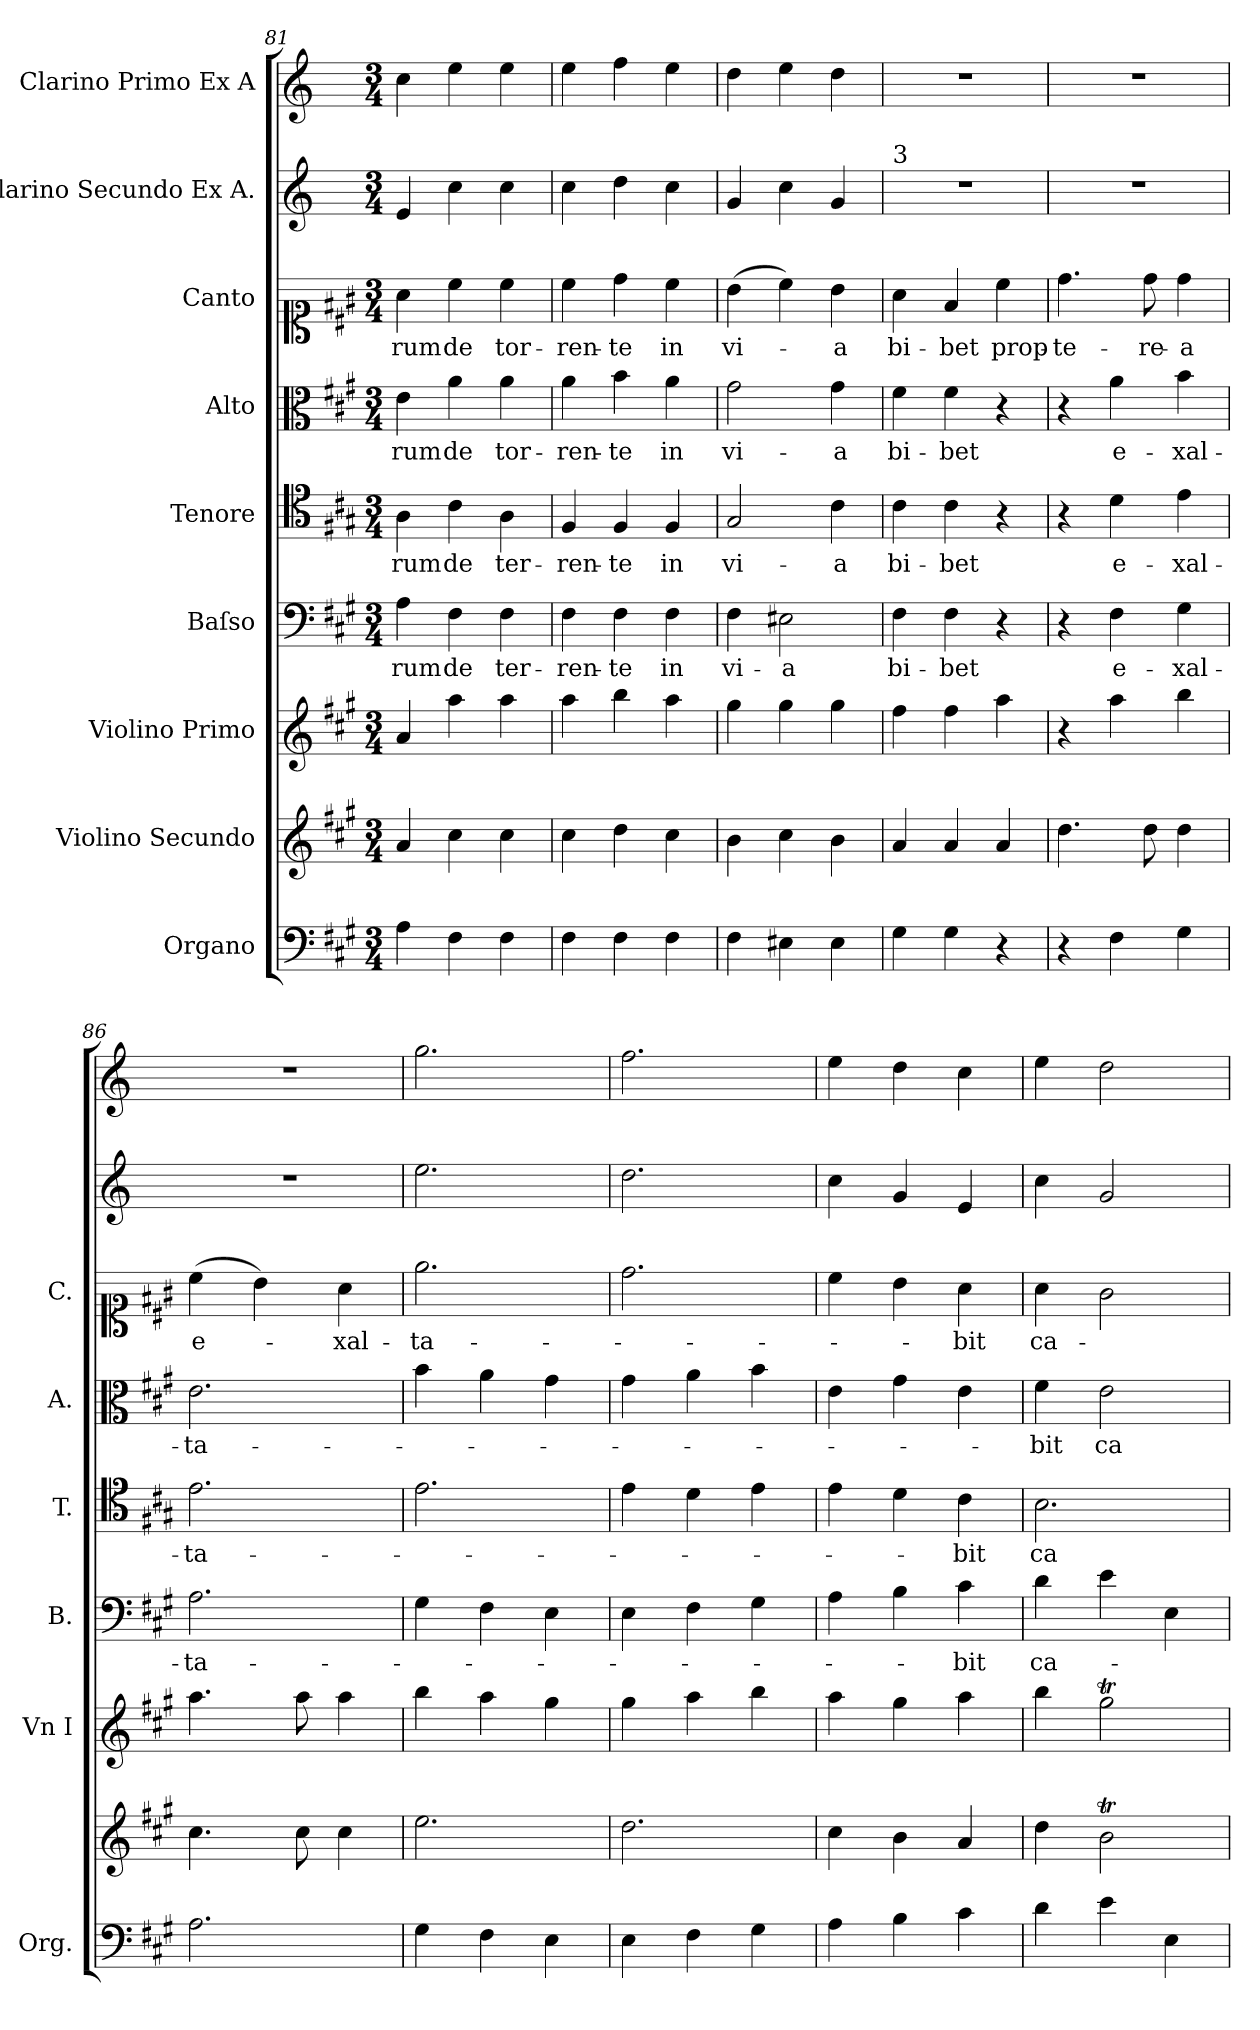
**kern	**kern	**kern	**kern	**text	**kern	**text	**kern	**text	**kern	**text	**kern	**kern
*part9	*part8	*part7	*part6	*part6	*part5	*part5	*part4	*part4	*part3	*part3	*part2	*part1
*staff9	*staff8	*staff7	*staff6	*staff6	*staff5	*staff5	*staff4	*staff4	*staff3	*staff3	*staff2	*staff1
*I"Organo	*I"Violino Secundo	*I"Violino Primo	*I"Baſso	*	*I"Tenore	*	*I"Alto	*	*I"Canto	*	*I"Clarino Secundo Ex A.	*I"Clarino Primo Ex A
*I'Org.	*	*I'Vn I	*I'B.	*	*I'T.	*	*I'A.	*	*I'C.	*	*	*
*clefF4	*clefG2	*clefG2	*clefF4	*	*clefC4	*	*clefC3	*	*clefC1	*	*clefG2	*clefG2
*	*	*	*	*	*	*	*	*	*	*	*ITrd2c3	*ITrd2c3
*k[f#c#g#]	*k[f#c#g#]	*k[f#c#g#]	*k[f#c#g#]	*	*k[f#c#g#]	*	*k[f#c#g#]	*	*k[f#c#g#]	*	*k[f#c#g#]	*k[f#c#g#]
*A:	*A:	*A:	*A:	*	*A:	*	*A:	*	*A:	*	*A:	*A:
*M3/4	*M3/4	*M3/4	*M3/4	*	*M3/4	*	*M3/4	*	*M3/4	*	*M3/4	*M3/4
=81	=81	=81	=81	=81	=81	=81	=81	=81	=81	=81	=81	=81
4A\	4a/	4a/	4A\	-rum	4A\	-rum	4e\	-rum	4a\	-rum	4c#/	4a\
4F#\	4cc#\	4aa\	4F#\	de	4c#\	de	4a\	de	4cc#\	de	4a\	4cc#\
4F#\	4cc#\	4aa\	4F#\	ter-	4A\	ter-	4a\	tor-	4cc#\	tor-	4a\	4cc#\
=82	=82	=82	=82	=82	=82	=82	=82	=82	=82	=82	=82	=82
4F#\	4cc#\	4aa\	4F#\	-ren-	4F#/	-ren-	4a\	-ren-	4cc#\	-ren-	4a\	4cc#\
4F#\	4dd\	4bb\	4F#\	-te	4F#/	-te	4b\	-te	4dd\	-te	4b\	4dd\
4F#\	4cc#\	4aa\	4F#\	in	4F#/	in	4a\	in	4cc#\	in	4a\	4cc#\
=83	=83	=83	=83	=83	=83	=83	=83	=83	=83	=83	=83	=83
4F#\	4b\	4gg#\	4F#\	vi-	2G#/	vi-	2g#\	vi-	(4b\	vi-	4e/	4b\
4E#X\	4cc#\	4gg#\	2E#X\	-a	.	.	.	.	4cc#\)	.	4a\	4cc#\
4E#\	4b\	4gg#\	.	.	4c#\	-a	4g#\	-a	4b\	-a	4e/	4b\
=84	=84	=84	=84	=84	=84	=84	=84	=84	=84	=84	=84	=84
!	!	!	!	!	!	!	!	!	!	!	!LO:TX:a:t=3	!
4G#\	4a/	4ff#\	4F#\	bi-	4c#\	bi-	4f#\	bi-	4a\	bi-	2.r	2.r
4G#\	4a/	4ff#\	4F#\	-bet	4c#\	-bet	4f#\	-bet	4f#/	-bet	.	.
4r	4a/	4aa\	4r	.	4r	.	4r	.	4cc#\	prop-	.	.
=85	=85	=85	=85	=85	=85	=85	=85	=85	=85	=85	=85	=85
4r	4.dd\	4r	4r	.	4r	.	4r	.	4.dd\	-te-	2.r	2.r
4F#\	.	4aa\	4F#\	e-	4d\	e-	4a\	e-	.	.	.	.
.	8dd\	.	.	.	.	.	.	.	8dd\	-re-	.	.
4G#\	4dd\	4bb\	4G#\	-xal-	4e\	-xal-	4b\	-xal-	4dd\	-a	.	.
=86	=86	=86	=86	=86	=86	=86	=86	=86	=86	=86	=86	=86
2.A\	4.cc#\	4.aa\	2.A\	-ta-	2.e\	-ta-	2.e\	-ta-	(4cc#\	e-	2.r	2.r
.	.	.	.	.	.	.	.	.	4b\)	.	.	.
.	8cc#\	8aa\	.	.	.	.	.	.	.	.	.	.
.	4cc#\	4aa\	.	.	.	.	.	.	4a\	-xal-	.	.
=87	=87	=87	=87	=87	=87	=87	=87	=87	=87	=87	=87	=87
4G#\	2.ee\	4bb\	4G#\	.	2.e\	.	4b\	.	2.ee\	-ta-	2.cc#\	2.ee\
4F#\	.	4aa\	4F#\	.	.	.	4a\	.	.	.	.	.
4E\	.	4gg#\	4E\	.	.	.	4g#\	.	.	.	.	.
=88	=88	=88	=88	=88	=88	=88	=88	=88	=88	=88	=88	=88
4E\	2.dd\	4gg#\	4E\	.	4e\	.	4g#\	.	2.dd\	.	2.b\	2.dd\
4F#\	.	4aa\	4F#\	.	4d\	.	4a\	.	.	.	.	.
4G#\	.	4bb\	4G#\	.	4e\	.	4b\	.	.	.	.	.
=89	=89	=89	=89	=89	=89	=89	=89	=89	=89	=89	=89	=89
4A\	4cc#\	4aa\	4A\	.	4e\	.	4e\	.	4cc#\	.	4a\	4cc#\
4B\	4b\	4gg#\	4B\	.	4d\	.	4g#\	.	4b\	.	4e/	4b\
4c#\	4a/	4aa\	4c#\	-bit	4c#\	-bit	4e\	.	4a\	-bit	4c#/	4a\
=90	=90	=90	=90	=90	=90	=90	=90	=90	=90	=90	=90	=90
4d\	4dd\	4bb\	4d\	ca-	2.B\	ca-	4f#\	-bit	4a\	ca-	4a\	4cc#\
4e\	2bT\	2gg#t\	4e\	.	.	.	2e\	ca-	2g#\	.	2e/	2b\
4E\	.	.	4E\	.	.	.	.	.	.	.	.	.
=	=	=	=	=	=	=	=	=	=	=	=	=
*-	*-	*-	*-	*-	*-	*-	*-	*-	*-	*-	*-	*-
